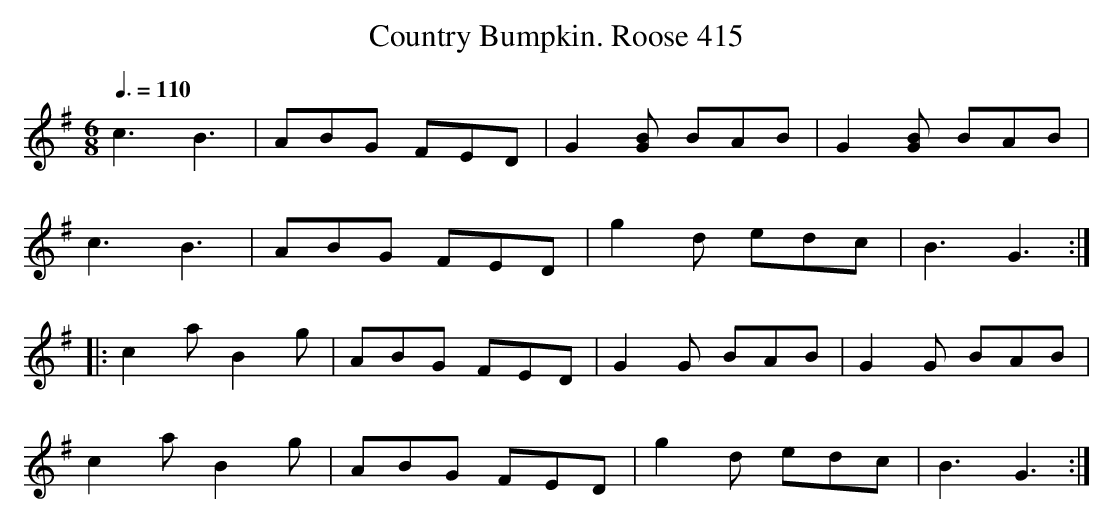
X:1
T:Country Bumpkin. Roose 415
M:6/8
L:1/8
Q:3/8=110
K:G
c3B3 | ABG FED | G2[GB] BAB | G2[GB] BAB |
c3B3 |  ABG FED |  g2d edc |  B3 G3 :|
|:c2a B2g | ABG FED |  G2G BAB | G2G BAB |
c2a B2g | ABG FED |g2d edc |  B3 G3 :|
